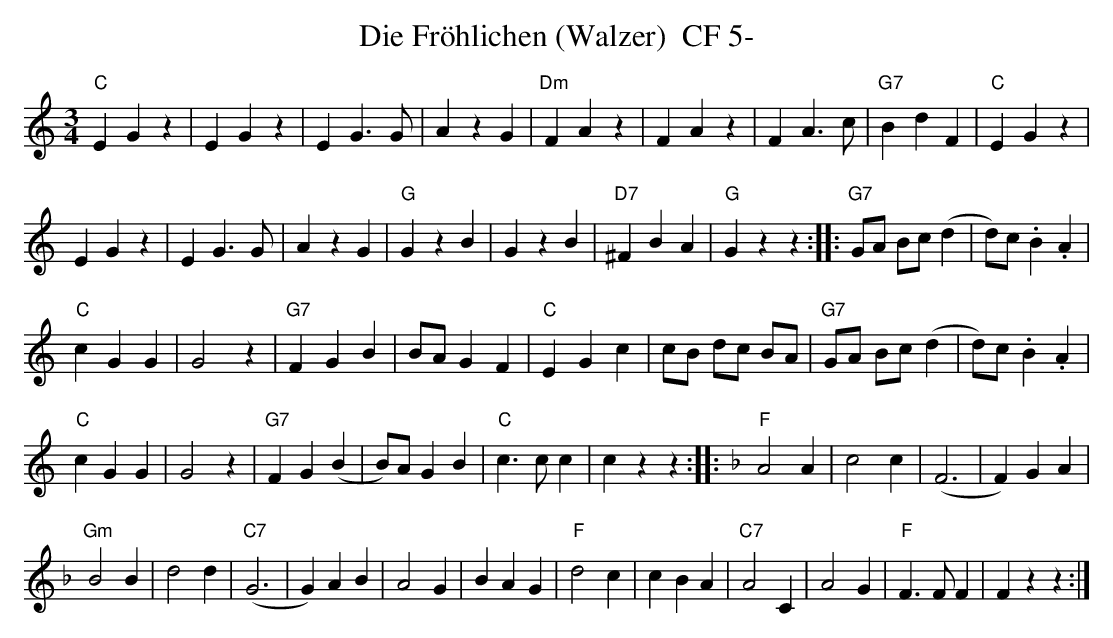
X:1
T:Die Fr\"ohlichen (Walzer)  CF 5-
M:3/4
L:1/4
K:C%%MIDI gchordon
"C"EGz | EGz | EG>G | AzG | "Dm"FAz | FAz | FA>c | \
"G7"BdF | "C"EGz |
EGz | EG>G | AzG | "G"GzB | GzB | \
"D7"^FBA | "G"Gzz :: "G7"G/2A/2 B/2c/2 (d | d/2)c/2 .B.A |
"C"cGG | G2z | "G7"FGB | \
B/2A/2GF | "C"EGc | c/2B/2 d/2c/2 B/2A/2 | "G7"G/2A/2 B/2c/2 (d | d/2)c/2 .B.A |
"C"cGG | \
G2z | "G7"FG(B | B/2)A/2GB | "C"c>cc | czz :: [K:F] "F"A2A | c2c | \
(F3 | F)GA |
"Gm"B2B | d2d | ("C7"G3 | G)AB | A2G | \
BAG | "F"d2c | cBA | "C7"A2C | A2G | "F"F>FF | Fzz :|
